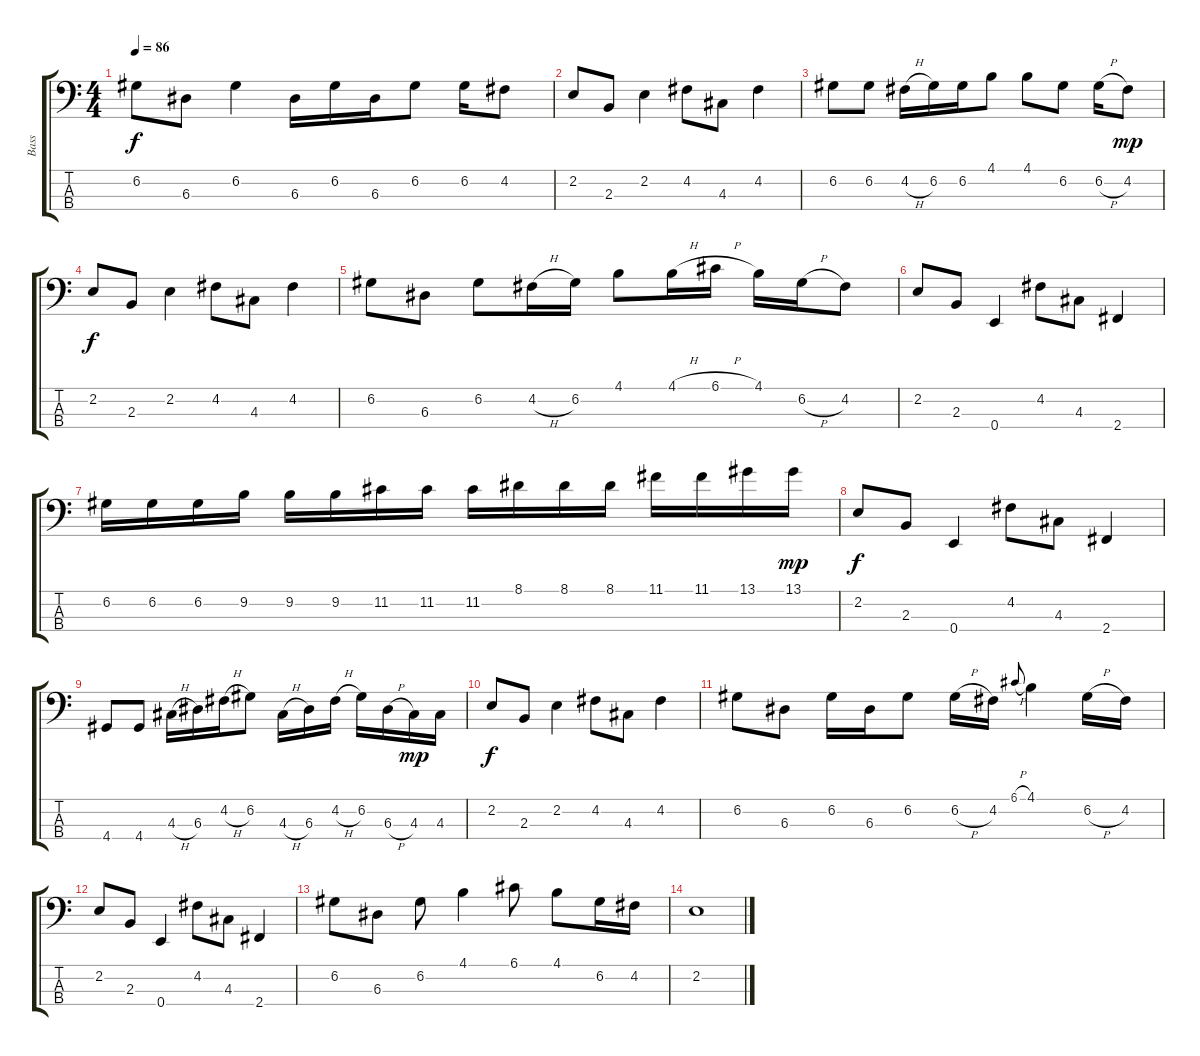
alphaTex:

\track ("Bass" "Bass") {instrument electricbassfinger}
\staff {score tabs}
\tuning (G2 D2 A1 E1) {hide}
\ts (4 4)
\tempo 86
\clef f4
\ks c
6.2.8{dy f} 6.3.8 6.2.4 6.3.16 6.2.16 6.3.16 6.2.8 6.2.16 4.2.8 |
2.2.8 2.3.8 2.2.4 4.2.8 4.3.8 4.2.4 |
6.2.8 6.2.8 4.2{h}.16 6.2.16 6.2.16 4.1.8 4.1.8 6.2.8 6.2{h}.16 4.2.8{dy mp} |
2.2.8{dy f} 2.3.8 2.2.4 4.2.8 4.3.8 4.2.4 |
6.2.8 6.3.8 6.2.8 4.2{h}.16 6.2.16 4.1.8 4.1{h}.16 6.1{h}.16 4.1.16 6.2{h}.16 4.2.8 |
2.2.8 2.3.8 0.4.4 4.2.8 4.3.8 2.4.4 |
6.2.16 6.2.16 6.2.16 9.2.16 9.2.16 9.2.16 11.2.16 11.2.16 11.2.16 8.1.16 8.1.16 8.1.16 11.1.16 11.1.16 13.1.16 13.1.16{dy mp} |
2.2.8{dy f} 2.3.8 0.4.4 4.2.8 4.3.8 2.4.4 |
4.4.8 4.4.8 4.3{h}.16 6.3.16 4.2{h}.16 6.2.8 4.3{h}.16 6.3.16 4.2{h}.16 6.2.16 6.3{h}.16 4.3.16{dy mp} 4.3.16 |
2.2.8{dy f} 2.3.8 2.2.4 4.2.8 4.3.8 4.2.4 |
6.2.8 6.3.8 6.2.16 6.3.16 6.2.8 6.2{h}.16 4.2.16 6.1{h}.8{gr onbeat} 4.1.4 6.2{h}.16 4.2.16 |
2.2.8 2.3.8 0.4.4 4.2.8 4.3.8 2.4.4 |
6.2.8 6.3.8 6.2.8 4.1.4 6.1.8 4.1.8 6.2.16 4.2.16 |
2.2.1
